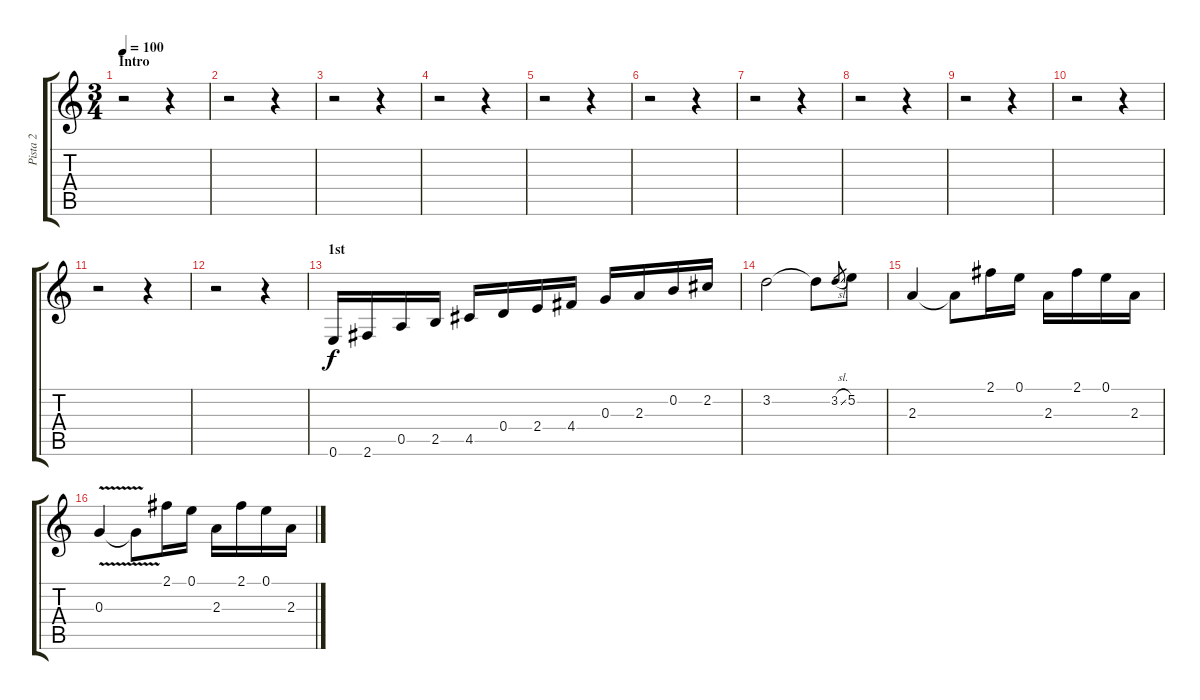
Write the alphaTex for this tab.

\track ("Pista 2" "Pista 2") {instrument overdrivenguitar}
\staff {score tabs}
\tuning (E4 B3 G3 D3 A2 E2) {hide}
\ts (3 4)
\section ("" "Intro")
\tempo 100
\clef g2
\ks c
r.2{dy f instrument overdrivenguitar} r.4 |
r.2 r.4 |
r.2 r.4 |
r.2 r.4 |
r.2 r.4 |
r.2 r.4 |
r.2 r.4 |
r.2 r.4 |
r.2 r.4 |
r.2 r.4 |
r.2 r.4 |
r.2 r.4 |
\section ("" "1st")
0.6.16 2.6.16 0.5.16 2.5.16 4.5.16 0.4.16 2.4.16 4.4.16 0.3.16 2.3.16 0.2.16 2.2.16 |
3.2.2 3.2{t}.8 3.2{sl}.8{gr} 5.2.8 |
2.3.4 2.3{t}.8 2.1.16 0.1.16 2.3.16 2.1.16 0.1.16 2.3.16 |
0.3{v}.4 0.3{t}.8 2.1.16 0.1.16 2.3.16 2.1.16 0.1.16 2.3.16
